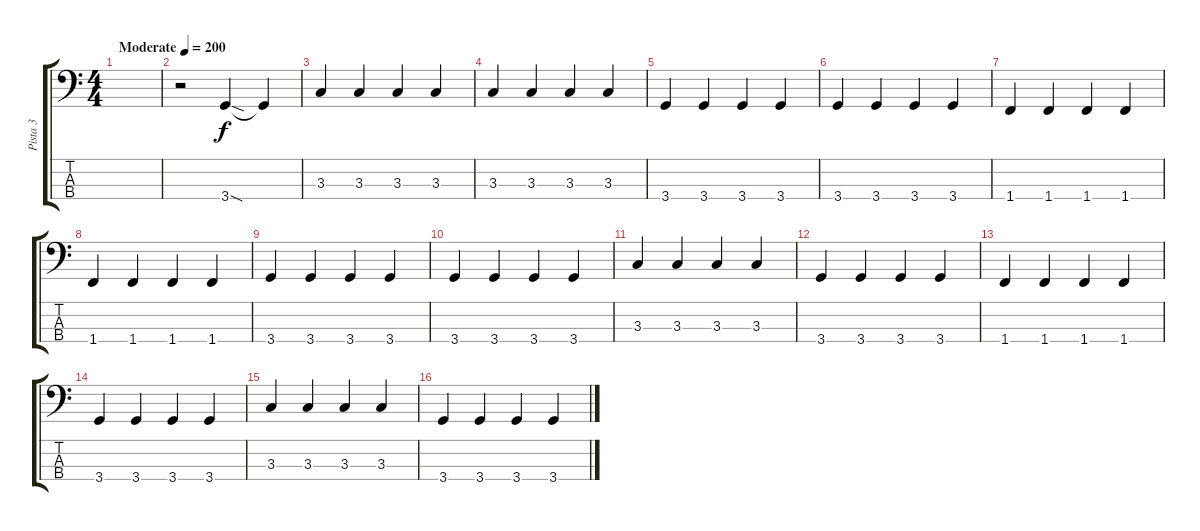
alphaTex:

\track ("Pista 3" "Pista 3") {instrument electricbasspick}
\staff {score tabs}
\tuning (G2 D2 A1 E1) {hide}
\ts (4 4)
\tempo (200 "Moderate")
\clef f4
\ks c
|
r.2 3.4{sod}.4 3.4{t}.4 |
3.3.4 3.3.4 3.3.4 3.3.4 |
3.3.4 3.3.4 3.3.4 3.3.4 |
3.4.4 3.4.4 3.4.4 3.4.4 |
3.4.4 3.4.4 3.4.4 3.4.4 |
1.4.4 1.4.4 1.4.4 1.4.4 |
1.4.4 1.4.4 1.4.4 1.4.4 |
3.4.4 3.4.4 3.4.4 3.4.4 |
3.4.4 3.4.4 3.4.4 3.4.4 |
3.3.4 3.3.4 3.3.4 3.3.4 |
3.4.4 3.4.4 3.4.4 3.4.4 |
1.4.4 1.4.4 1.4.4 1.4.4 |
3.4.4 3.4.4 3.4.4 3.4.4 |
3.3.4 3.3.4 3.3.4 3.3.4 |
3.4.4 3.4.4 3.4.4 3.4.4
